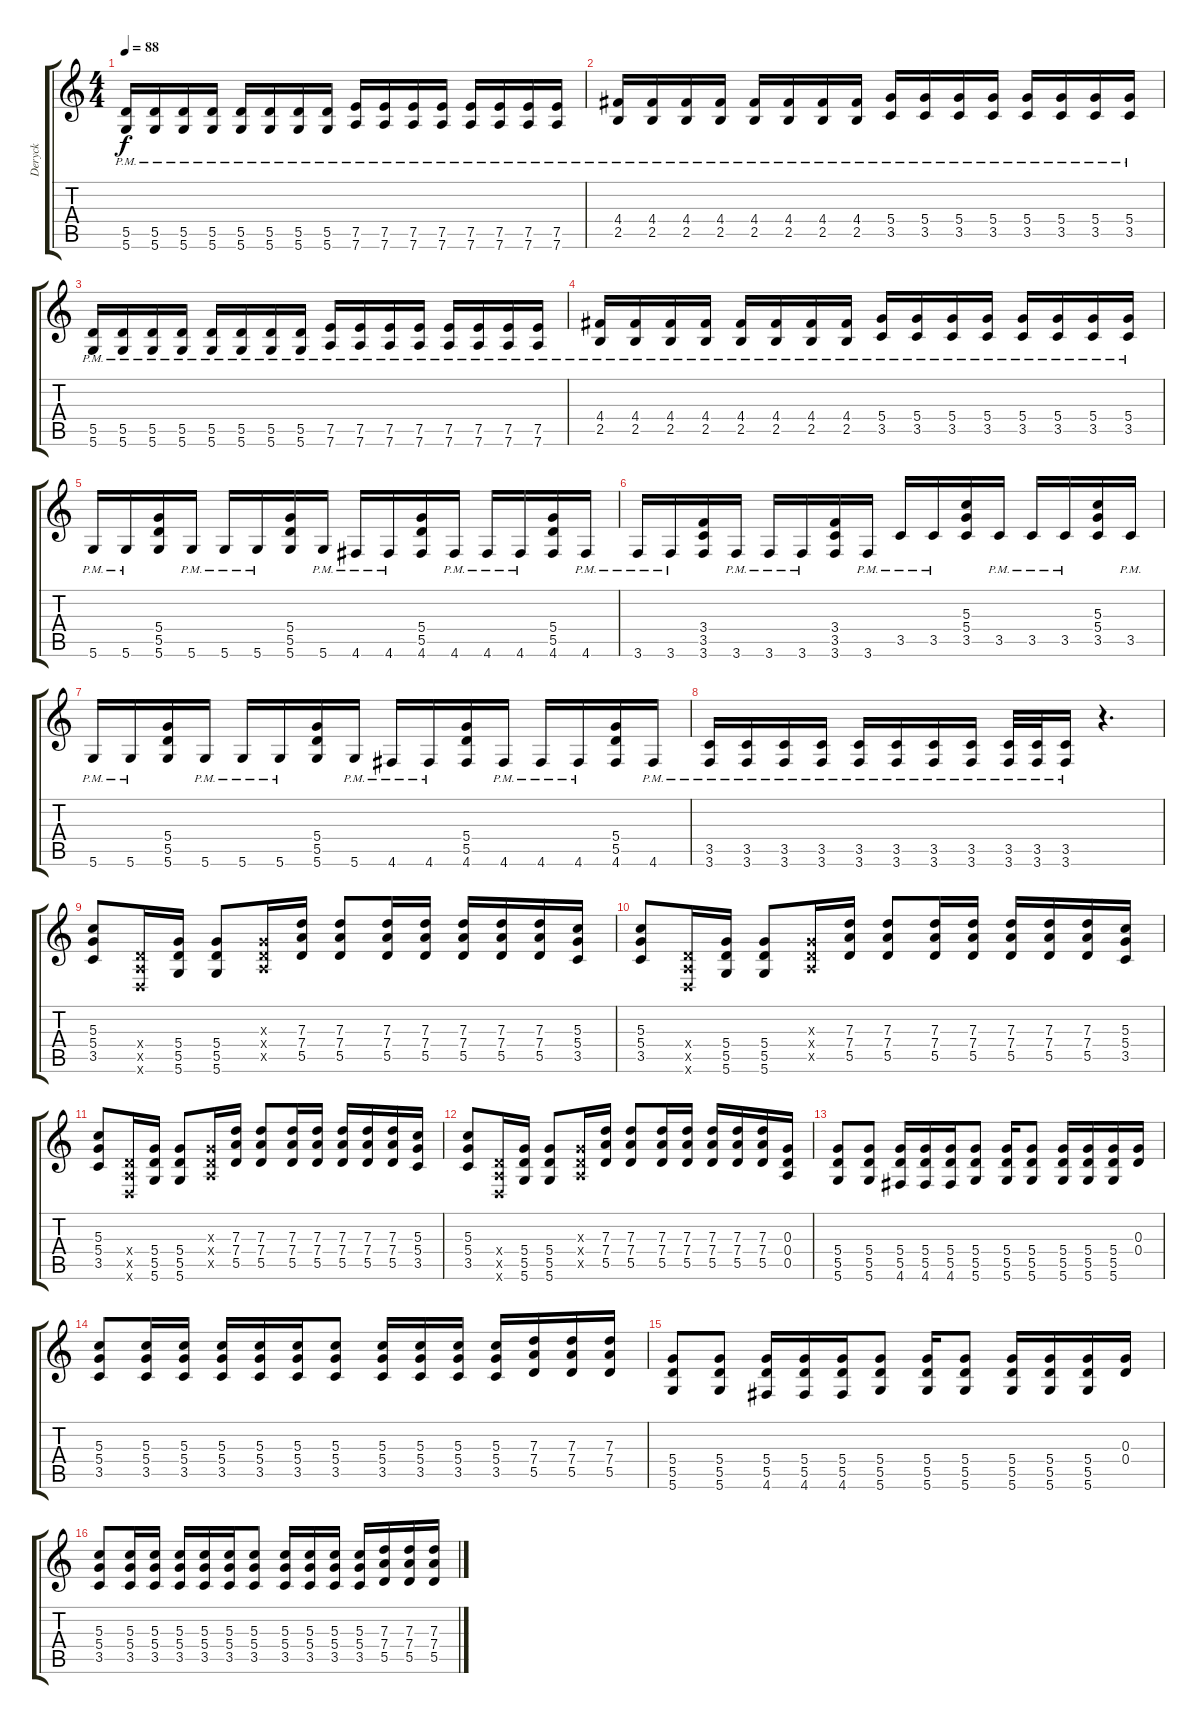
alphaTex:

\track ("Deryck" "Deryck") {instrument distortionguitar}
\staff {score tabs}
\tuning (E4 B3 G3 D3 A2 D2) {hide}
\ts (4 4)
\tempo 88
\clef g2
\ks c
(5.5{pm} 5.6{pm}).16{dy f instrument distortionguitar} (5.5{pm} 5.6{pm}).16 (5.5{pm} 5.6{pm}).16 (5.5{pm} 5.6{pm}).16 (5.5{pm} 5.6{pm}).16 (5.5{pm} 5.6{pm}).16 (5.5{pm} 5.6{pm}).16 (5.5{pm} 5.6{pm}).16 (7.5{pm} 7.6{pm}).16 (7.5{pm} 7.6{pm}).16 (7.5{pm} 7.6{pm}).16 (7.5{pm} 7.6{pm}).16 (7.5{pm} 7.6{pm}).16 (7.5{pm} 7.6{pm}).16 (7.5{pm} 7.6{pm}).16 (7.5{pm} 7.6{pm}).16 |
(4.4 2.5{pm}).16 (4.4 2.5{pm}).16 (4.4 2.5{pm}).16 (4.4 2.5{pm}).16 (4.4 2.5{pm}).16 (4.4 2.5{pm}).16 (4.4 2.5{pm}).16 (4.4 2.5{pm}).16 (5.4 3.5{pm}).16 (5.4 3.5{pm}).16 (5.4 3.5{pm}).16 (5.4 3.5{pm}).16 (5.4 3.5{pm}).16 (5.4 3.5{pm}).16 (5.4 3.5{pm}).16 (5.4 3.5{pm}).16 |
(5.5{pm} 5.6{pm}).16 (5.5{pm} 5.6{pm}).16 (5.5{pm} 5.6{pm}).16 (5.5{pm} 5.6{pm}).16 (5.5{pm} 5.6{pm}).16 (5.5{pm} 5.6{pm}).16 (5.5{pm} 5.6{pm}).16 (5.5{pm} 5.6{pm}).16 (7.5{pm} 7.6{pm}).16 (7.5{pm} 7.6{pm}).16 (7.5{pm} 7.6{pm}).16 (7.5{pm} 7.6{pm}).16 (7.5{pm} 7.6{pm}).16 (7.5{pm} 7.6{pm}).16 (7.5{pm} 7.6{pm}).16 (7.5{pm} 7.6{pm}).16 |
(4.4 2.5{pm}).16 (4.4 2.5{pm}).16 (4.4 2.5{pm}).16 (4.4 2.5{pm}).16 (4.4 2.5{pm}).16 (4.4 2.5{pm}).16 (4.4 2.5{pm}).16 (4.4 2.5{pm}).16 (5.4 3.5{pm}).16 (5.4 3.5{pm}).16 (5.4 3.5{pm}).16 (5.4 3.5{pm}).16 (5.4 3.5{pm}).16 (5.4 3.5{pm}).16 (5.4 3.5{pm}).16 (5.4 3.5{pm}).16 |
5.6{pm}.16 5.6{pm}.16 (5.4 5.5 5.6).16 5.6{pm}.16 5.6{pm}.16 5.6{pm}.16 (5.4 5.5 5.6).16 5.6{pm}.16 4.6{pm}.16 4.6{pm}.16 (5.4 5.5 4.6).16 4.6{pm}.16 4.6{pm}.16 4.6{pm}.16 (5.4 5.5 4.6).16 4.6{pm}.16 |
3.6{pm}.16 3.6{pm}.16 (3.4 3.5 3.6).16 3.6{pm}.16 3.6{pm}.16 3.6{pm}.16 (3.4 3.5 3.6).16 3.6{pm}.16 3.5{pm}.16 3.5{pm}.16 (5.3 5.4 3.5).16 3.5{pm}.16 3.5{pm}.16 3.5{pm}.16 (5.3 5.4 3.5).16 3.5{pm}.16 |
5.6{pm}.16 5.6{pm}.16 (5.4 5.5 5.6).16 5.6{pm}.16 5.6{pm}.16 5.6{pm}.16 (5.4 5.5 5.6).16 5.6{pm}.16 4.6{pm}.16 4.6{pm}.16 (5.4 5.5 4.6).16 4.6{pm}.16 4.6{pm}.16 4.6{pm}.16 (5.4 5.5 4.6).16 4.6{pm}.16 |
(3.5{pm} 3.6{pm}).16 (3.5{pm} 3.6{pm}).16 (3.5{pm} 3.6{pm}).16 (3.5{pm} 3.6{pm}).16 (3.5{pm} 3.6{pm}).16 (3.5{pm} 3.6{pm}).16 (3.5{pm} 3.6{pm}).16 (3.5{pm} 3.6{pm}).16 (3.5{pm} 3.6{pm}).32 (3.5{pm} 3.6{pm}).32 (3.5{pm} 3.6{pm}).16 r.4{d} |
(5.3 5.4 3.5).8 (0.4{x} 0.5{x} 0.6{x}).16 (5.4 5.5 5.6).16 (5.4 5.5 5.6).8 (0.3{x} 0.4{x} 0.5{x}).16 (7.3 7.4 5.5).16 (7.3 7.4 5.5).8 (7.3 7.4 5.5).16 (7.3 7.4 5.5).16 (7.3 7.4 5.5).16 (7.3 7.4 5.5).16 (7.3 7.4 5.5).16 (5.3 5.4 3.5).16 |
(5.3 5.4 3.5).8 (0.4{x} 0.5{x} 0.6{x}).16 (5.4 5.5 5.6).16 (5.4 5.5 5.6).8 (0.3{x} 0.4{x} 0.5{x}).16 (7.3 7.4 5.5).16 (7.3 7.4 5.5).8 (7.3 7.4 5.5).16 (7.3 7.4 5.5).16 (7.3 7.4 5.5).16 (7.3 7.4 5.5).16 (7.3 7.4 5.5).16 (5.3 5.4 3.5).16 |
(5.3 5.4 3.5).8 (0.4{x} 0.5{x} 0.6{x}).16 (5.4 5.5 5.6).16 (5.4 5.5 5.6).8 (0.3{x} 0.4{x} 0.5{x}).16 (7.3 7.4 5.5).16 (7.3 7.4 5.5).8 (7.3 7.4 5.5).16 (7.3 7.4 5.5).16 (7.3 7.4 5.5).16 (7.3 7.4 5.5).16 (7.3 7.4 5.5).16 (5.3 5.4 3.5).16 |
(5.3 5.4 3.5).8 (0.4{x} 0.5{x} 0.6{x}).16 (5.4 5.5 5.6).16 (5.4 5.5 5.6).8 (0.3{x} 0.4{x} 0.5{x}).16 (7.3 7.4 5.5).16 (7.3 7.4 5.5).8 (7.3 7.4 5.5).16 (7.3 7.4 5.5).16 (7.3 7.4 5.5).16 (7.3 7.4 5.5).16 (7.3 7.4 5.5).16 (0.3 0.4 0.5).16 |
(5.4 5.5 5.6).8 (5.4 5.5 5.6).8 (5.4 5.5 4.6).16 (5.4 5.5 4.6).16 (5.4 5.5 4.6).16 (5.4 5.5 5.6).8 (5.4 5.5 5.6).16 (5.4 5.5 5.6).8 (5.4 5.5 5.6).16 (5.4 5.5 5.6).16 (5.4 5.5 5.6).16 (0.3 0.4).16 |
(5.3 5.4 3.5).8 (5.3 5.4 3.5).16 (5.3 5.4 3.5).16 (5.3 5.4 3.5).16 (5.3 5.4 3.5).16 (5.3 5.4 3.5).16 (5.3 5.4 3.5).8 (5.3 5.4 3.5).16 (5.3 5.4 3.5).16 (5.3 5.4 3.5).16 (5.3 5.4 3.5).16 (7.3 7.4 5.5).16 (7.3 7.4 5.5).16 (7.3 7.4 5.5).16 |
(5.4 5.5 5.6).8 (5.4 5.5 5.6).8 (5.4 5.5 4.6).16 (5.4 5.5 4.6).16 (5.4 5.5 4.6).16 (5.4 5.5 5.6).8 (5.4 5.5 5.6).16 (5.4 5.5 5.6).8 (5.4 5.5 5.6).16 (5.4 5.5 5.6).16 (5.4 5.5 5.6).16 (0.3 0.4).16 |
(5.3 5.4 3.5).8 (5.3 5.4 3.5).16 (5.3 5.4 3.5).16 (5.3 5.4 3.5).16 (5.3 5.4 3.5).16 (5.3 5.4 3.5).16 (5.3 5.4 3.5).8 (5.3 5.4 3.5).16 (5.3 5.4 3.5).16 (5.3 5.4 3.5).16 (5.3 5.4 3.5).16 (7.3 7.4 5.5).16 (7.3 7.4 5.5).16 (7.3 7.4 5.5).16
